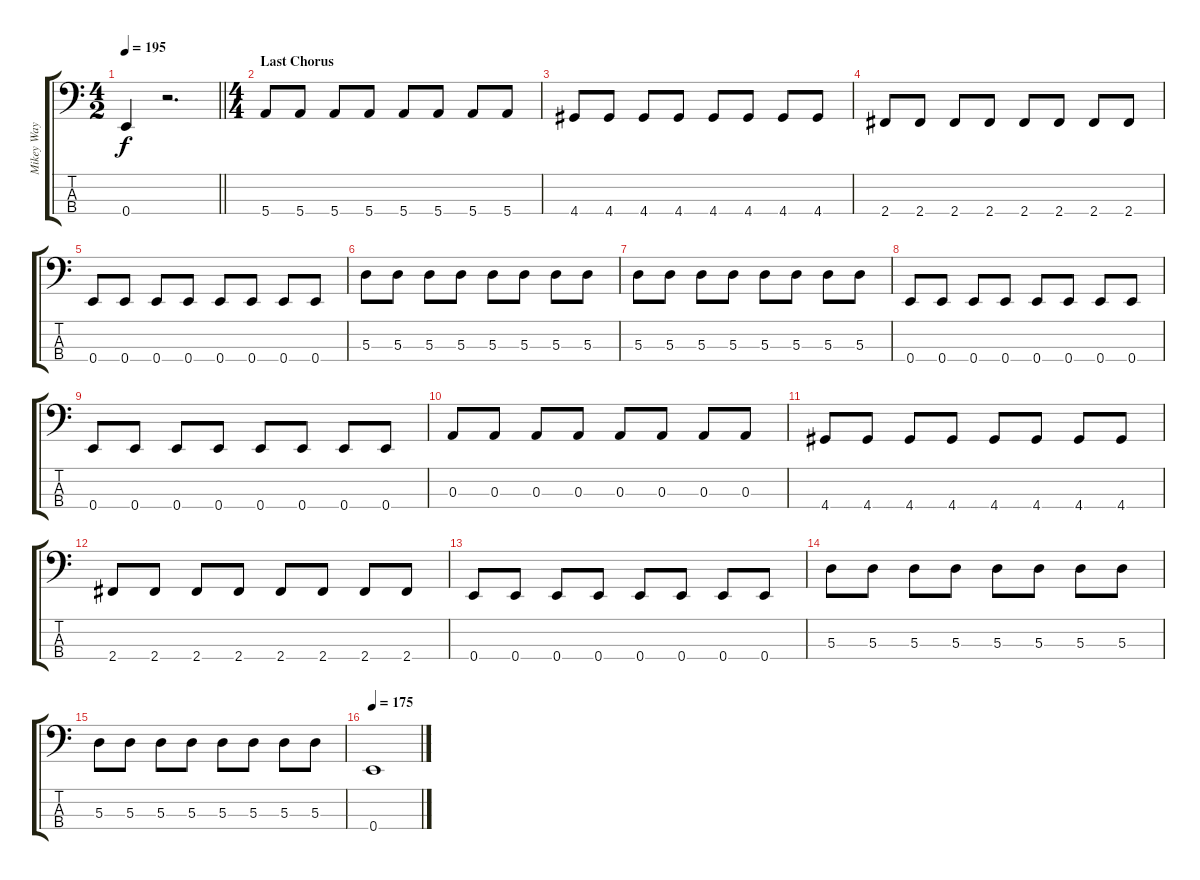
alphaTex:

\track ("Mikey Way (bass)" "Mikey Way ") {instrument electricbassfinger}
\staff {score tabs}
\tuning (G2 D2 A1 E1) {hide}
\ts (4 2)
\tempo 195
\clef f4
\barLineRight lightlight
\ks c
0.4{t}.4{dy f} r.2{d} |
\ts (4 4)
\section ("" "Last Chorus")
5.4.8 5.4.8 5.4.8 5.4.8 5.4.8 5.4.8 5.4.8 5.4.8 |
4.4.8 4.4.8 4.4.8 4.4.8 4.4.8 4.4.8 4.4.8 4.4.8 |
2.4.8 2.4.8 2.4.8 2.4.8 2.4.8 2.4.8 2.4.8 2.4.8 |
0.4.8 0.4.8 0.4.8 0.4.8 0.4.8 0.4.8 0.4.8 0.4.8 |
5.3.8 5.3.8 5.3.8 5.3.8 5.3.8 5.3.8 5.3.8 5.3.8 |
5.3.8 5.3.8 5.3.8 5.3.8 5.3.8 5.3.8 5.3.8 5.3.8 |
0.4.8 0.4.8 0.4.8 0.4.8 0.4.8 0.4.8 0.4.8 0.4.8 |
0.4.8 0.4.8 0.4.8 0.4.8 0.4.8 0.4.8 0.4.8 0.4.8 |
0.3.8 0.3.8 0.3.8 0.3.8 0.3.8 0.3.8 0.3.8 0.3.8 |
4.4.8 4.4.8 4.4.8 4.4.8 4.4.8 4.4.8 4.4.8 4.4.8 |
2.4.8 2.4.8 2.4.8 2.4.8 2.4.8 2.4.8 2.4.8 2.4.8 |
0.4.8 0.4.8 0.4.8 0.4.8 0.4.8 0.4.8 0.4.8 0.4.8 |
5.3.8 5.3.8 5.3.8 5.3.8 5.3.8 5.3.8 5.3.8 5.3.8 |
5.3.8 5.3.8 5.3.8 5.3.8 5.3.8 5.3.8 5.3.8 5.3.8 |
\tempo 175
0.4.1
